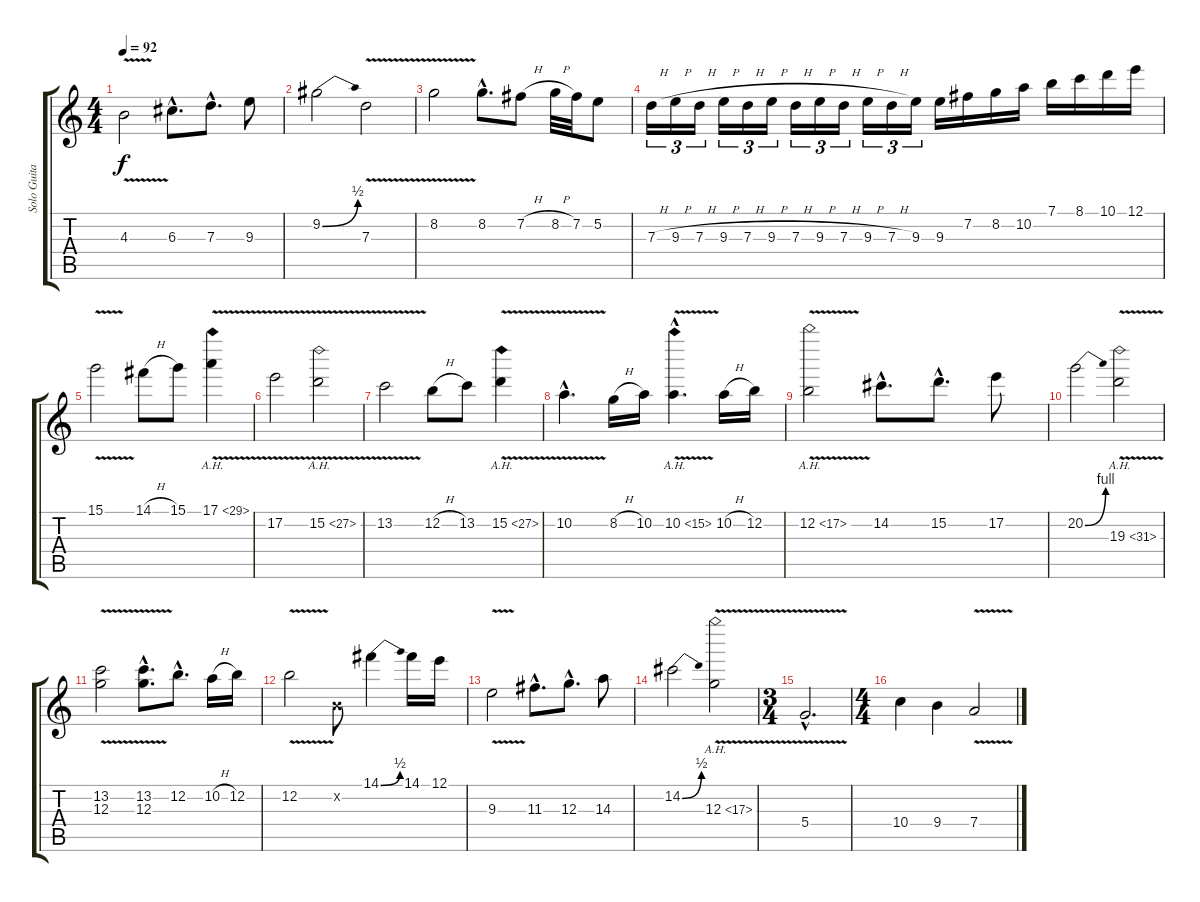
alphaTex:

\track ("Solo Guitar" "Solo Guita") {instrument distortionguitar}
\staff {score tabs}
\tuning (E4 B3 G3 D3 A2 E2) {hide}
\ts (4 4)
\tempo 92
\clef g2
\ks c
4.3{v}.2{dy f} 6.3{hac}.8{d} 7.3{hac}.8{d} 9.3.8 |
9.2{be (bend 0 0 60 2)}.2 7.3{v}.2 |
8.2{v}.2 8.2{hac}.8{d} 7.2{h}.8 8.2{h}.32 7.2.32 5.2.8 |
7.3{h}.16{tu (3 2)} 9.3{h}.16{tu (3 2)} 7.3{h}.16{tu (3 2)} 9.3{h}.16{tu (3 2)} 7.3{h}.16{tu (3 2)} 9.3{h}.16{tu (3 2)} 7.3{h}.16{tu (3 2)} 9.3{h}.16{tu (3 2)} 7.3{h}.16{tu (3 2)} 9.3{h}.16{tu (3 2)} 7.3{h}.16{tu (3 2)} 9.3.16{tu (3 2)} 9.3.16 7.2.16 8.2.16 10.2.16 7.1.16 8.1.16 10.1.16 12.1.16 |
15.1{v}.2 14.1{h}.8 15.1.8 17.1{ah 12 v}.4 |
17.2{v}.2 15.2{ah 12 v}.2 |
13.2{v}.2 12.2{h}.8 13.2.8 15.2{ah 12 v}.4 |
10.2{v hac}.4{d} 8.2{h}.16 10.2.16 10.2{ah 5 v hac}.4{d} 10.2{h}.16 12.2.16 |
12.2{ah 5 v}.2 14.2{hac}.8{d} 15.2{hac}.8{d} 17.2.8 |
20.2{be (bend 0 0 60 4)}.2 19.3{ah 12 v}.2 |
(13.2{v} 12.3).2 (13.2{v hac} 12.3{hac}).8{d} 12.2{hac}.8{d} 10.2{h}.16 12.2.16 |
12.2{v}.2 0.2{x}.8 14.1{be (bend 0 0 60 2)}.4 14.1.16 12.1.16 |
9.3{v}.2 11.3{hac}.8{d} 12.3{hac}.8{d} 14.3.8 |
14.2{be (bend 0 0 60 2)}.2 12.3{ah 5 v}.2 |
\ts (3 4)
5.4{v hac}.2{d} |
\ts (4 4)
10.4.4 9.4.4 7.4{v}.2
